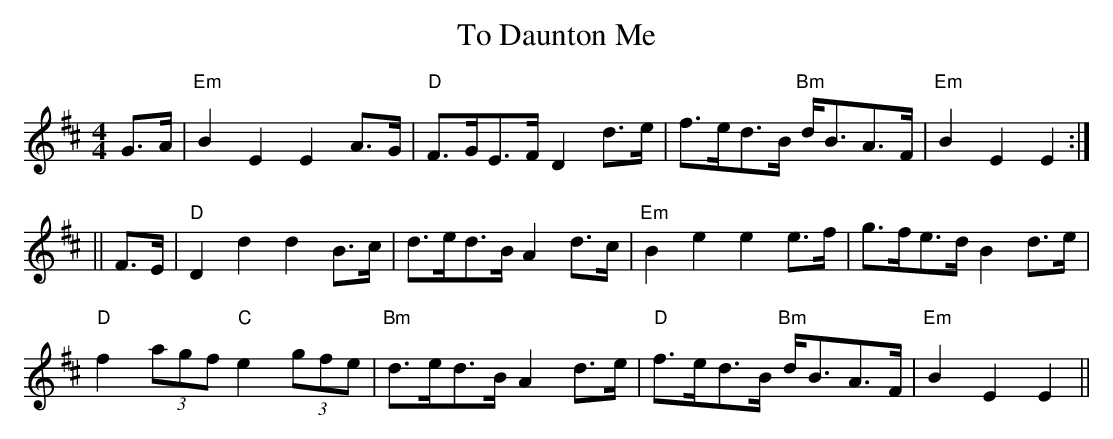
X:1
T:To Daunton Me
M:4/4
L:1/8
K:EDor
G>A|\
"Em" B2E2  E2A>G | "D" F>GE>F D2d>e |      f>ed>B "Bm" d<BA>F | "Em" B2E2   E2    :|
|| F>E|\
"D"  D2d2  d2B>c |     d>ed>B A2d>c | "Em" B2e2        e2e>f  |      g>fe>d B2 d>e |
"D"  f2 (3agf "C" e2 (3gfe| "Bm" d>ed>B A2d>e |"D" f>ed>B "Bm" d<BA>F | "Em" B2E2  E2 ||
